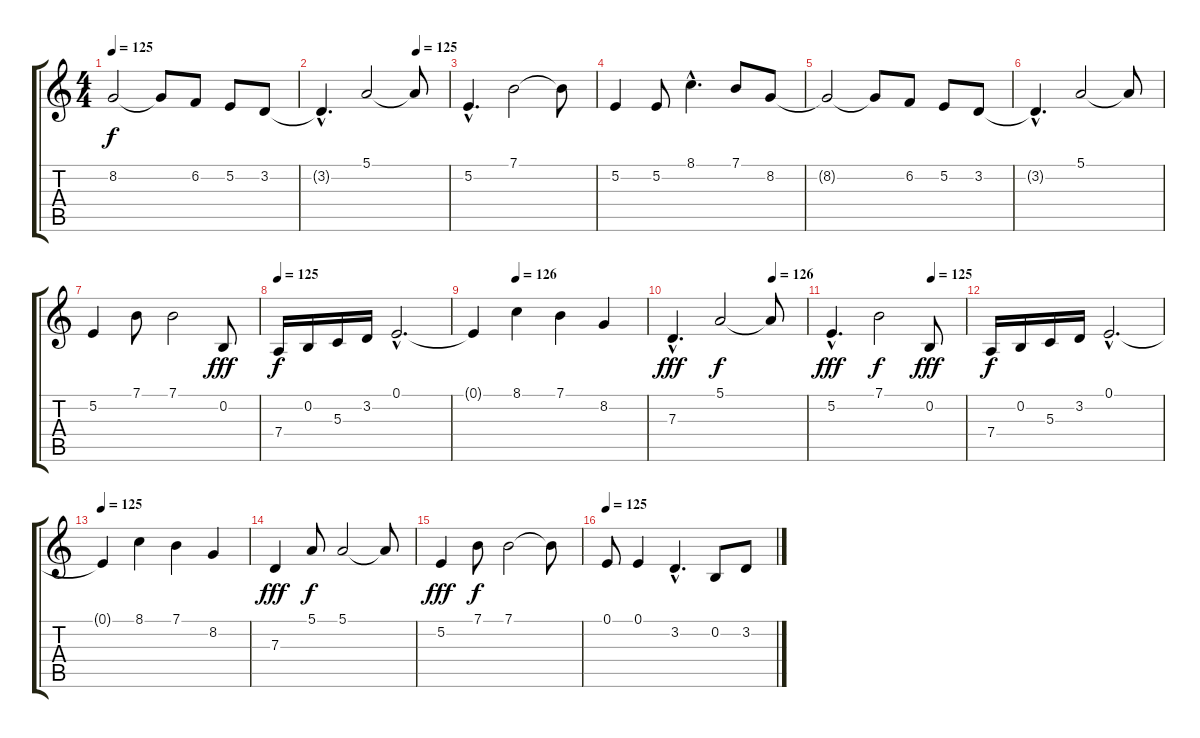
\track "" {instrument viola}
\staff {score tabs}
\tuning (E4 B3 G3 D3 A2 E2) {hide}
\ts (4 4)
\tempo 125
\clef g2
\ks c
8.2{t}.2{dy f} 8.2{t}.8 6.2.8 5.2.8 3.2.8 |
\tempo (125 0.75)
3.2{hac t}.4{d} 5.1.2 5.1{t}.8 |
5.2{hac}.4{d} 7.1.2 7.1{t}.8 |
5.2.4 5.2.8 8.1{hac}.4{d} 7.1.8 8.2.8 |
8.2{t}.2 8.2{t}.8 6.2.8 5.2.8 3.2.8 |
3.2{hac t}.4{d} 5.1.2 5.1{t}.8 |
5.2.4 7.1.8 7.1.2 0.2.8{dy fff} |
\tempo 125
7.4.16{dy f} 0.2.16 5.3.16 3.2.16 0.1{hac}.2{d} |
\tempo (126 0.25)
0.1{t}.4 8.1.4 7.1.4 8.2.4 |
\tempo (126 0.75)
7.3{hac}.4{d dy fff} 5.1.2{dy f} 5.1{t}.8 |
\tempo (125 0.75)
5.2{hac}.4{d dy fff} 7.1.2{dy f} 0.2.8{dy fff} |
7.4.16{dy f} 0.2.16 5.3.16 3.2.16 0.1{hac}.2{d} |
\tempo 125
0.1{t}.4 8.1.4 7.1.4 8.2.4 |
7.3.4{dy fff} 5.1.8{dy f} 5.1.2 5.1{t}.8 |
5.2.4{dy fff} 7.1.8{dy f} 7.1.2 7.1{t}.8 |
\tempo 125
0.1.8 0.1.4 3.2{hac}.4{d} 0.2.8 3.2.8
